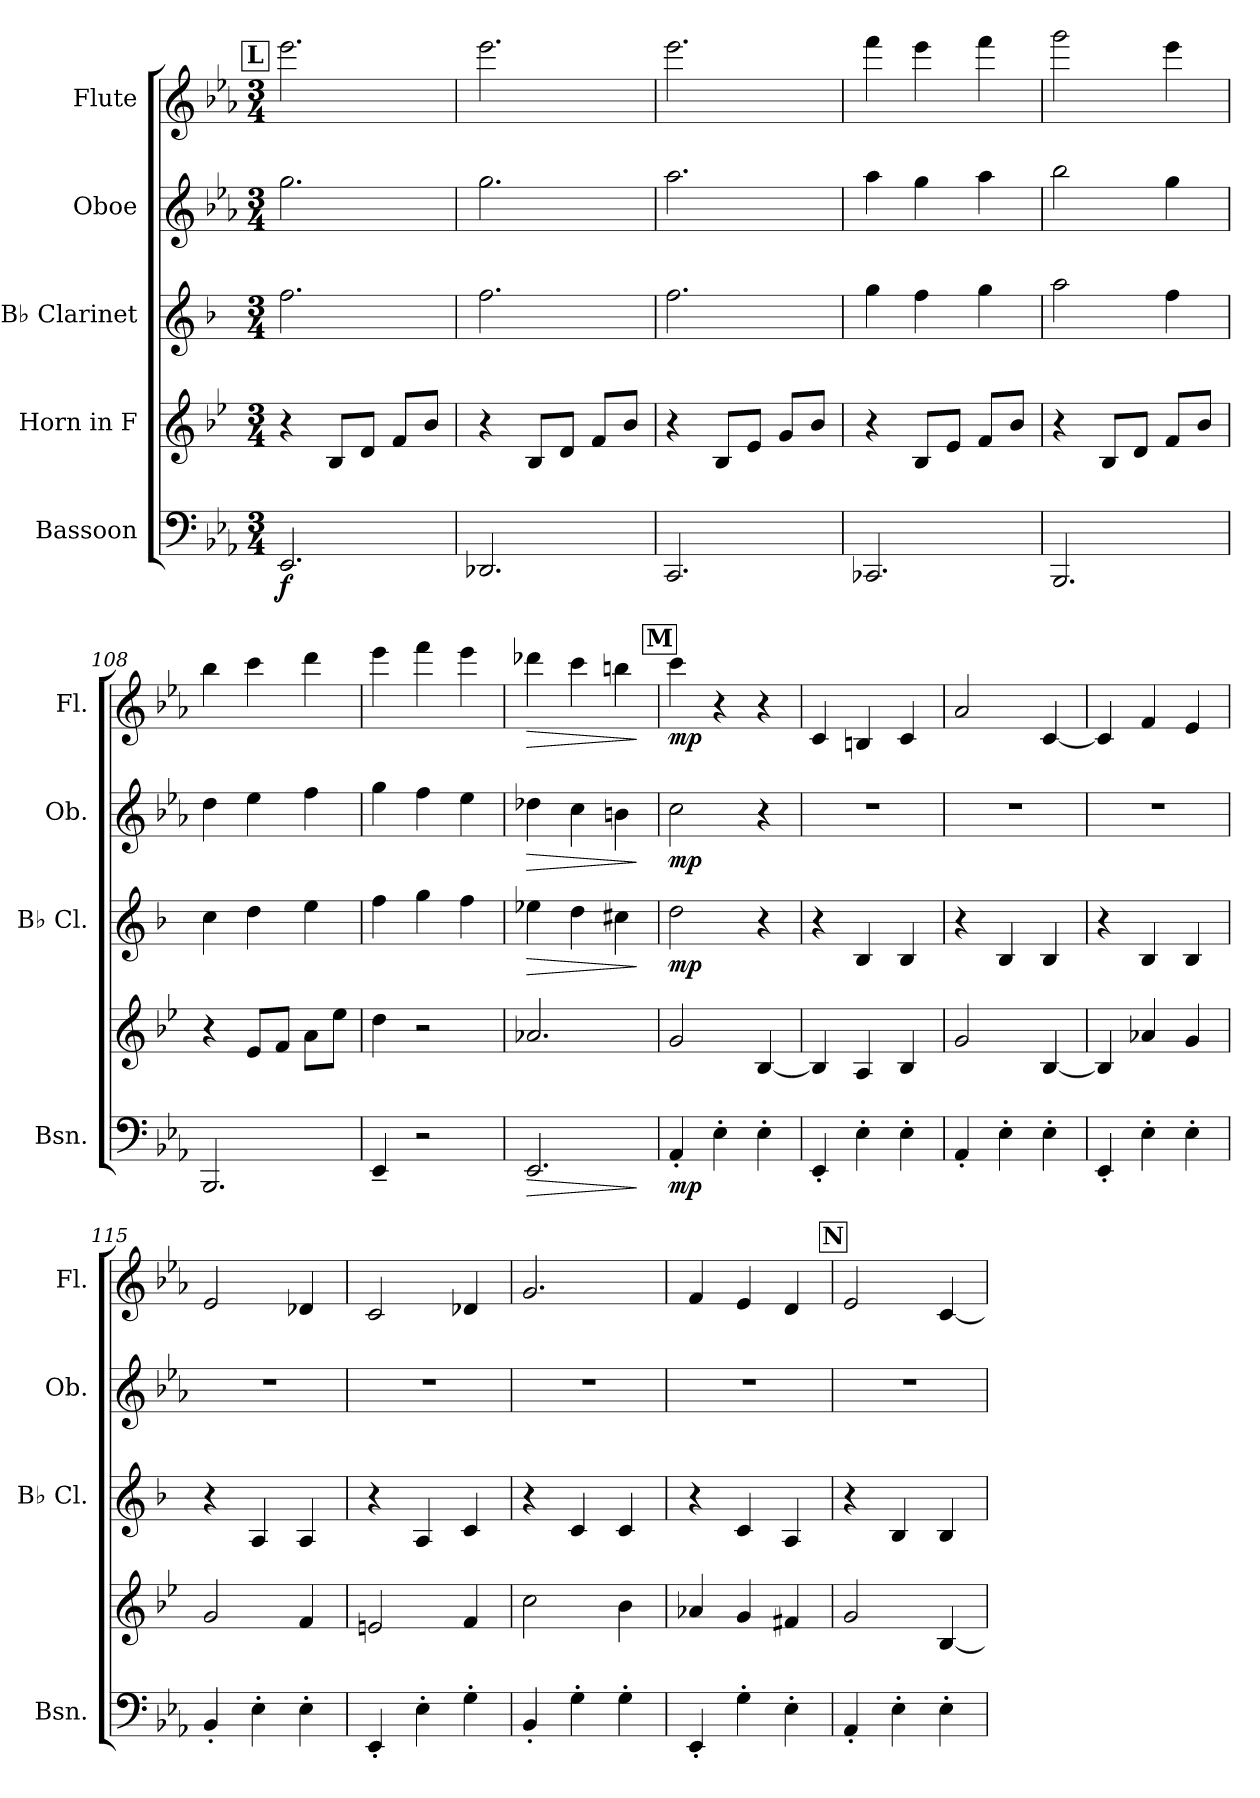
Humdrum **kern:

**kern	**dynam	**kern	**kern	**dynam	**kern	**dynam	**kern	**dynam
*part5	*part5	*part4	*part3	*part3	*part2	*part2	*part1	*part1
*staff5	*staff5	*staff4	*staff3	*staff3	*staff2	*staff2	*staff1	*staff1
*I"Bassoon	*	*I"Horn in F	*I"B♭ Clarinet	*	*I"Oboe	*	*I"Flute	*
*I'Bsn.	*	*	*I'B♭ Cl.	*	*I'Ob.	*	*I'Fl.	*
!!LO:LB:g=z
*clefF4	*	*clefG2	*clefG2	*	*clefG2	*	*clefG2	*
*	*	*ITrd4c7	*ITrd1c2	*	*	*	*	*
*k[b-e-a-]	*	*k[b-e-a-]	*k[b-e-a-]	*	*k[b-e-a-]	*	*k[b-e-a-]	*
*M3/4	*	*M3/4	*M3/4	*	*M3/4	*	*M3/4	*
!!LO:REH:place=s1:a:B:fs=14:t=L
=103	=103	=103	=103	=103	=103	=103	=103	=103
!	!LO:DY:b	!	!	!	!	!	!	!
2.EE-/	f	4r	2.ee-\	.	2.gg\	.	2.eee-\	.
.	.	8E-/L	.	.	.	.	.	.
.	.	8G/J	.	.	.	.	.	.
.	.	8B-/L	.	.	.	.	.	.
.	.	8e-/J	.	.	.	.	.	.
=104	=104	=104	=104	=104	=104	=104	=104	=104
2.DD-X/	.	4r	2.ee-\	.	2.gg\	.	2.eee-\	.
.	.	8E-/L	.	.	.	.	.	.
.	.	8G/J	.	.	.	.	.	.
.	.	8B-/L	.	.	.	.	.	.
.	.	8e-/J	.	.	.	.	.	.
=105	=105	=105	=105	=105	=105	=105	=105	=105
2.CC/	.	4r	2.ee-\	.	2.aa-\	.	2.eee-\	.
.	.	8E-/L	.	.	.	.	.	.
.	.	8A-/J	.	.	.	.	.	.
.	.	8c/L	.	.	.	.	.	.
.	.	8e-/J	.	.	.	.	.	.
=106	=106	=106	=106	=106	=106	=106	=106	=106
2.CC-X/	.	4r	4ff\	.	4aa-\	.	4fff\	.
.	.	8E-/L	4ee-\	.	4gg\	.	4eee-\	.
.	.	8A-/J	.	.	.	.	.	.
.	.	8B-/L	4ff\	.	4aa-\	.	4fff\	.
.	.	8e-/J	.	.	.	.	.	.
=107	=107	=107	=107	=107	=107	=107	=107	=107
2.BBB-/	.	4r	2gg\	.	2bb-\	.	2ggg\	.
.	.	8E-/L	.	.	.	.	.	.
.	.	8G/J	.	.	.	.	.	.
.	.	8B-/L	4ee-\	.	4gg\	.	4eee-\	.
.	.	8e-/J	.	.	.	.	.	.
=108	=108	=108	=108	=108	=108	=108	=108	=108
2.BBB-/	.	4r	4b-\	.	4dd\	.	4bb-\	.
.	.	8A-/L	4cc\	.	4ee-\	.	4ccc\	.
.	.	8B-/J	.	.	.	.	.	.
.	.	8d\L	4dd\	.	4ff\	.	4ddd\	.
.	.	8a-\J	.	.	.	.	.	.
=109	=109	=109	=109	=109	=109	=109	=109	=109
4EE-~/	.	4g\	4ee-\	.	4gg\	.	4eee-\	.
2r	.	2r	4ff\	.	4ff\	.	4fff\	.
.	.	.	4ee-\	.	4ee-\	.	4eee-\	.
=110	=110	=110	=110	=110	=110	=110	=110	=110
!	!LO:HP:b	!	!	!LO:HP:b	!	!LO:HP:b	!	!LO:HP:b
2.EE-/	>	2.d-X/	4dd-X\	>	4dd-X\	>	4ddd-X\	>
.	.	.	4cc\	.	4cc\	.	4ccc\	.
.	.	.	4bn\	.	4bn\	.	4bbn\	.
.	]	.	.	]	.	]	.	]
!!LO:PB:g=z
!!LO:REH:place=s1:a:B:fs=14:t=M
=111	=111	=111	=111	=111	=111	=111	=111	=111
!	!LO:DY:b	!	!	!LO:DY:b	!	!LO:DY:b	!	!LO:DY:b
4AA-'/	mp	2c/	2cc\	mp	2cc\	mp	4ccc\	mp
4E-'\	.	.	.	.	.	.	4r	.
4E-'\	.	[4E-/	4r	.	4r	.	4r	.
=112	=112	=112	=112	=112	=112	=112	=112	=112
4EE-'/	.	4E-/]	4r	.	2.r	.	4c/	.
4E-'\	.	4D/	4A-/	.	.	.	4Bn/	.
4E-'\	.	4E-/	4A-/	.	.	.	4c/	.
=113	=113	=113	=113	=113	=113	=113	=113	=113
4AA-'/	.	2c/	4r	.	2.r	.	2a-/	.
4E-'\	.	.	4A-/	.	.	.	.	.
4E-'\	.	[4E-/	4A-/	.	.	.	[4c/	.
=114	=114	=114	=114	=114	=114	=114	=114	=114
4EE-'/	.	4E-/]	4r	.	2.r	.	4c/]	.
4E-'\	.	4d-X/	4A-/	.	.	.	4f/	.
4E-'\	.	4c/	4A-/	.	.	.	4e-/	.
=115	=115	=115	=115	=115	=115	=115	=115	=115
4BB-'/	.	2c/	4r	.	2.r	.	2e-/	.
4E-'\	.	.	4G/	.	.	.	.	.
4E-'\	.	4B-/	4G/	.	.	.	4d-X/	.
=116	=116	=116	=116	=116	=116	=116	=116	=116
4EE-'/	.	2An/	4r	.	2.r	.	2c/	.
4E-'\	.	.	4G/	.	.	.	.	.
4G'\	.	4B-/	4B-/	.	.	.	4d-X/	.
=117	=117	=117	=117	=117	=117	=117	=117	=117
4BB-'/	.	2f\	4r	.	2.r	.	2.g/	.
4G'\	.	.	4B-/	.	.	.	.	.
4G'\	.	4e-\	4B-/	.	.	.	.	.
=118	=118	=118	=118	=118	=118	=118	=118	=118
4EE-'/	.	4d-X/	4r	.	2.r	.	4f/	.
4G'\	.	4c/	4B-/	.	.	.	4e-/	.
4E-'\	.	4Bn/	4G/	.	.	.	4d/	.
!!LO:REH:place=s1:a:B:fs=14:t=N
=119	=119	=119	=119	=119	=119	=119	=119	=119
4AA-'/	.	2c/	4r	.	2.r	.	2e-/	.
4E-'\	.	.	4A-/	.	.	.	.	.
4E-'\	.	[4E-/	4A-/	.	.	.	[4c/	.
=	=	=	=	=	=	=	=	=
*-	*-	*-	*-	*-	*-	*-	*-	*-
